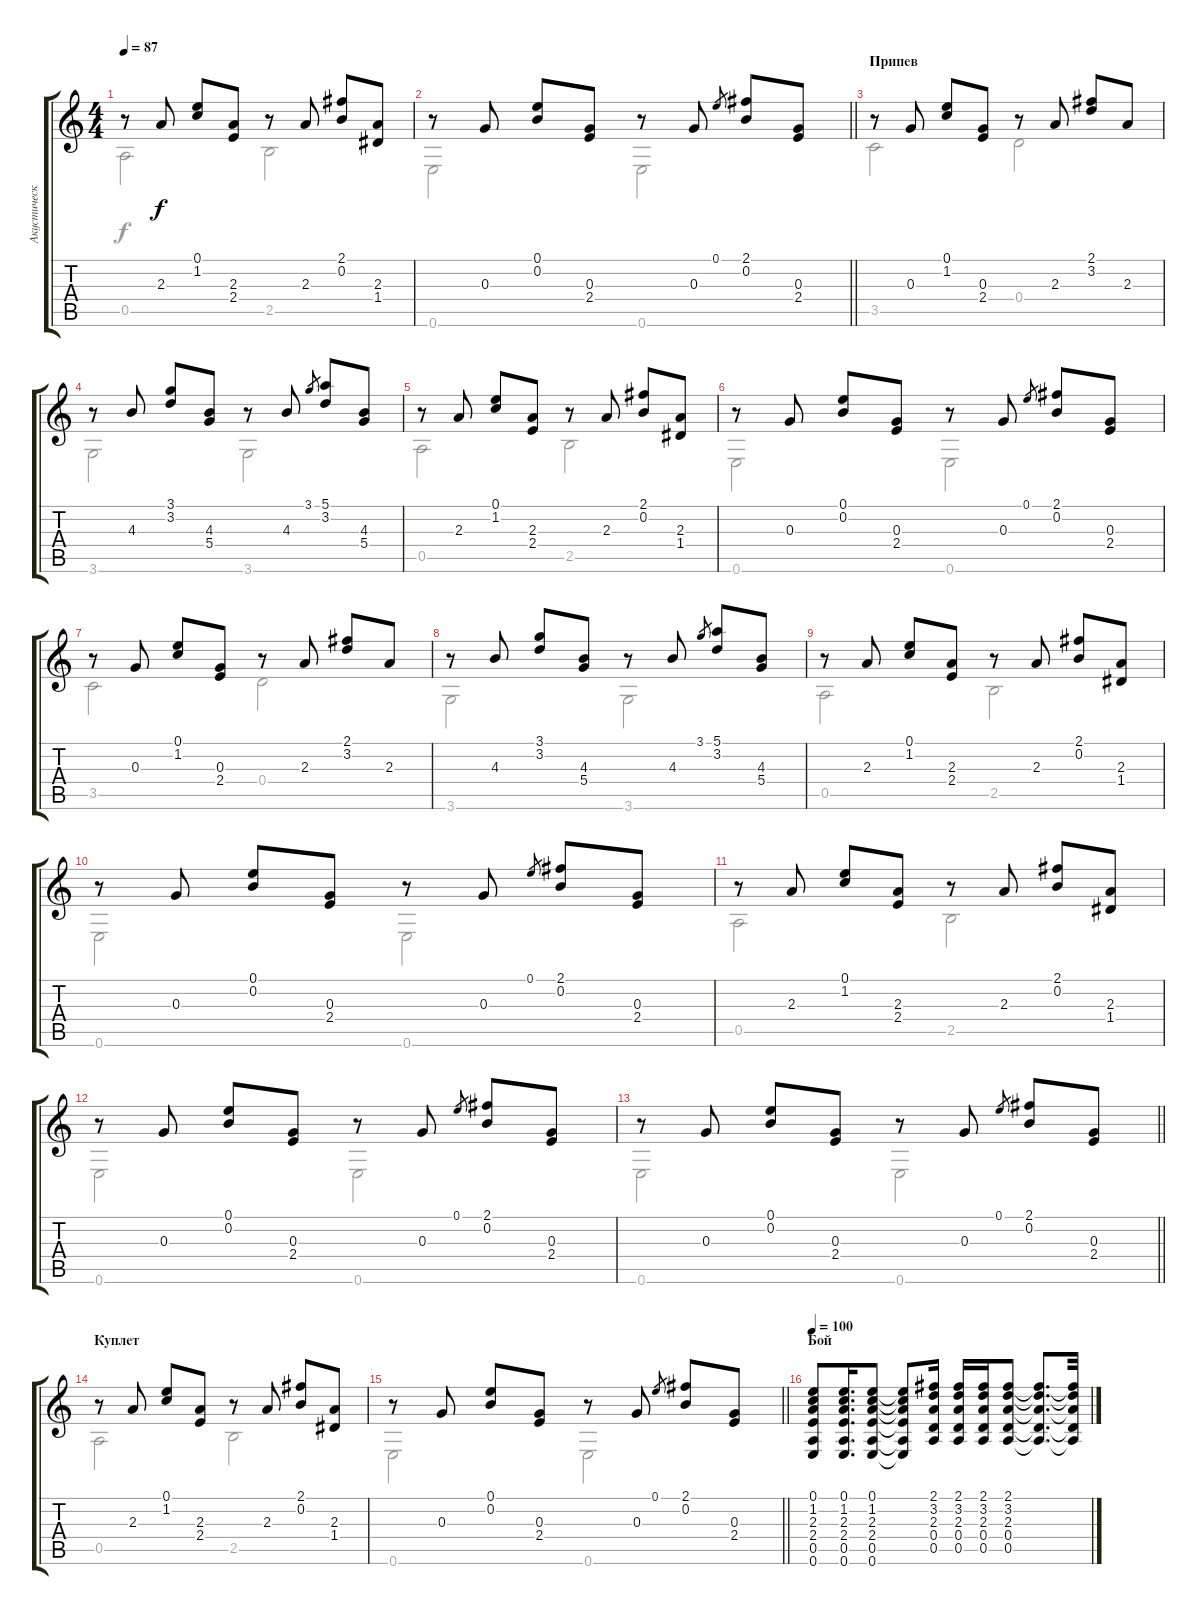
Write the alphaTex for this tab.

\track ("Акустическая гитара" "Акустическ") {instrument acousticguitarnylon}
\staff {score tabs}
\tuning (E4 B3 G3 D3 A2 E2) {hide}
\voice
\ts (4 4)
\tempo 87
\clef g2
\ks c
r.8{dy f} 2.3.8 (0.1 1.2).8 (2.3 2.4).8 r.8 2.3.8 (2.1 0.2).8 (2.3 1.4).8 |
\barLineRight lightlight
r.8 0.3.8 (0.1 0.2).8 (0.3 2.4).8 r.8 0.3.8 0.1.8{gr} (2.1 0.2).8 (0.3 2.4).8 |
\section ("" "Припев")
r.8 0.3.8 (0.1 1.2).8 (0.3 2.4).8 r.8 2.3.8 (2.1 3.2).8 2.3.8 |
r.8 4.3.8 (3.1 3.2).8 (4.3 5.4).8 r.8 4.3.8 3.1.8{gr} (5.1 3.2).8 (4.3 5.4).8 |
r.8 2.3.8 (0.1 1.2).8 (2.3 2.4).8 r.8 2.3.8 (2.1 0.2).8 (2.3 1.4).8 |
r.8 0.3.8 (0.1 0.2).8 (0.3 2.4).8 r.8 0.3.8 0.1.8{gr} (2.1 0.2).8 (0.3 2.4).8 |
r.8 0.3.8 (0.1 1.2).8 (0.3 2.4).8 r.8 2.3.8 (2.1 3.2).8 2.3.8 |
r.8 4.3.8 (3.1 3.2).8 (4.3 5.4).8 r.8 4.3.8 3.1.8{gr} (5.1 3.2).8 (4.3 5.4).8 |
r.8 2.3.8 (0.1 1.2).8 (2.3 2.4).8 r.8 2.3.8 (2.1 0.2).8 (2.3 1.4).8 |
r.8 0.3.8 (0.1 0.2).8 (0.3 2.4).8 r.8 0.3.8 0.1.8{gr} (2.1 0.2).8 (0.3 2.4).8 |
r.8 2.3.8 (0.1 1.2).8 (2.3 2.4).8 r.8 2.3.8 (2.1 0.2).8 (2.3 1.4).8 |
r.8 0.3.8 (0.1 0.2).8 (0.3 2.4).8 r.8 0.3.8 0.1.8{gr} (2.1 0.2).8 (0.3 2.4).8 |
\barLineRight lightlight
r.8 0.3.8 (0.1 0.2).8 (0.3 2.4).8 r.8 0.3.8 0.1.8{gr} (2.1 0.2).8 (0.3 2.4).8 |
\section ("" "Куплет")
r.8 2.3.8 (0.1 1.2).8 (2.3 2.4).8 r.8 2.3.8 (2.1 0.2).8 (2.3 1.4).8 |
\barLineRight lightlight
r.8 0.3.8 (0.1 0.2).8 (0.3 2.4).8 r.8 0.3.8 0.1.8{gr} (2.1 0.2).8 (0.3 2.4).8 |
\section ("" "Бой")
\tempo 100
(0.1 1.2 2.3 2.4 0.5 0.6).8 (0.1 1.2 2.3 2.4 0.5 0.6).16{d} (0.1 1.2 2.3 2.4 0.5 0.6).8 (0.1{t} 1.2{t} 2.3{t} 2.4{t} 0.5{t} 0.6{t}).8 (2.1 3.2 2.3 0.4 0.5).16 (2.1 3.2 2.3 0.4 0.5).16 (2.1 3.2 2.3 0.4 0.5).16 (2.1 3.2 2.3 0.4 0.5).8 (2.1{t} 3.2{t} 2.3{t} 0.4{t} 0.5{t}).8{d} (2.1{t} 3.2{t} 2.3{t} 0.4{t} 0.5{t}).32
\voice
\clef g2
\ottava regular
\simile none
\ks c
0.5.2{dy f} 2.5.2 |
\barLineRight lightlight
0.6.2 0.6.2 |
3.5.2 0.4.2 |
3.6.2 3.6.2 |
0.5.2 2.5.2 |
0.6.2 0.6.2 |
3.5.2 0.4.2 |
3.6.2 3.6.2 |
0.5.2 2.5.2 |
0.6.2 0.6.2 |
0.5.2 2.5.2 |
0.6.2 0.6.2 |
\barLineRight lightlight
0.6.2 0.6.2 |
0.5.2 2.5.2 |
\barLineRight lightlight
0.6.2 0.6.2 |
